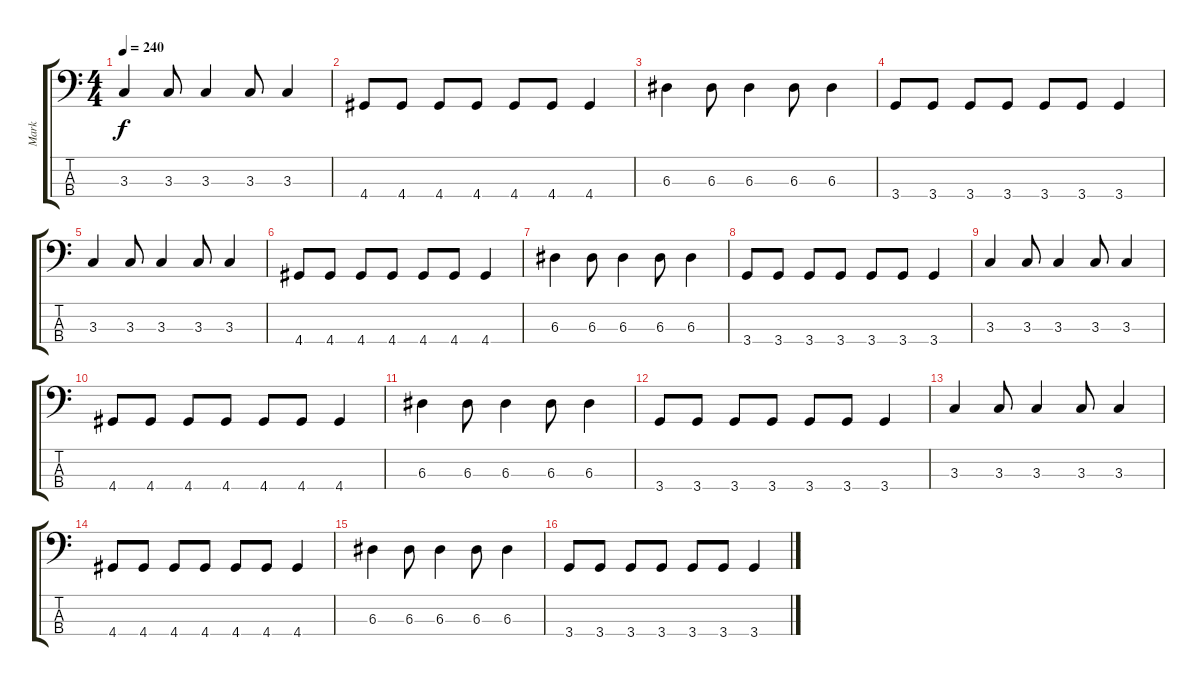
\track ("Mark" "Mark") {instrument electricbassfinger}
\staff {score tabs}
\tuning (G2 D2 A1 E1) {hide}
\ts (4 4)
\tempo 240
\clef f4
\ks c
3.3.4{dy f} 3.3.8 3.3.4 3.3.8 3.3.4 |
4.4.8 4.4.8 4.4.8 4.4.8 4.4.8 4.4.8 4.4.4 |
6.3.4 6.3.8 6.3.4 6.3.8 6.3.4 |
3.4.8 3.4.8 3.4.8 3.4.8 3.4.8 3.4.8 3.4.4 |
3.3.4 3.3.8 3.3.4 3.3.8 3.3.4 |
4.4.8 4.4.8 4.4.8 4.4.8 4.4.8 4.4.8 4.4.4 |
6.3.4 6.3.8 6.3.4 6.3.8 6.3.4 |
3.4.8 3.4.8 3.4.8 3.4.8 3.4.8 3.4.8 3.4.4 |
3.3.4 3.3.8 3.3.4 3.3.8 3.3.4 |
4.4.8 4.4.8 4.4.8 4.4.8 4.4.8 4.4.8 4.4.4 |
6.3.4 6.3.8 6.3.4 6.3.8 6.3.4 |
3.4.8 3.4.8 3.4.8 3.4.8 3.4.8 3.4.8 3.4.4 |
3.3.4 3.3.8 3.3.4 3.3.8 3.3.4 |
4.4.8 4.4.8 4.4.8 4.4.8 4.4.8 4.4.8 4.4.4 |
6.3.4 6.3.8 6.3.4 6.3.8 6.3.4 |
3.4.8 3.4.8 3.4.8 3.4.8 3.4.8 3.4.8 3.4.4
